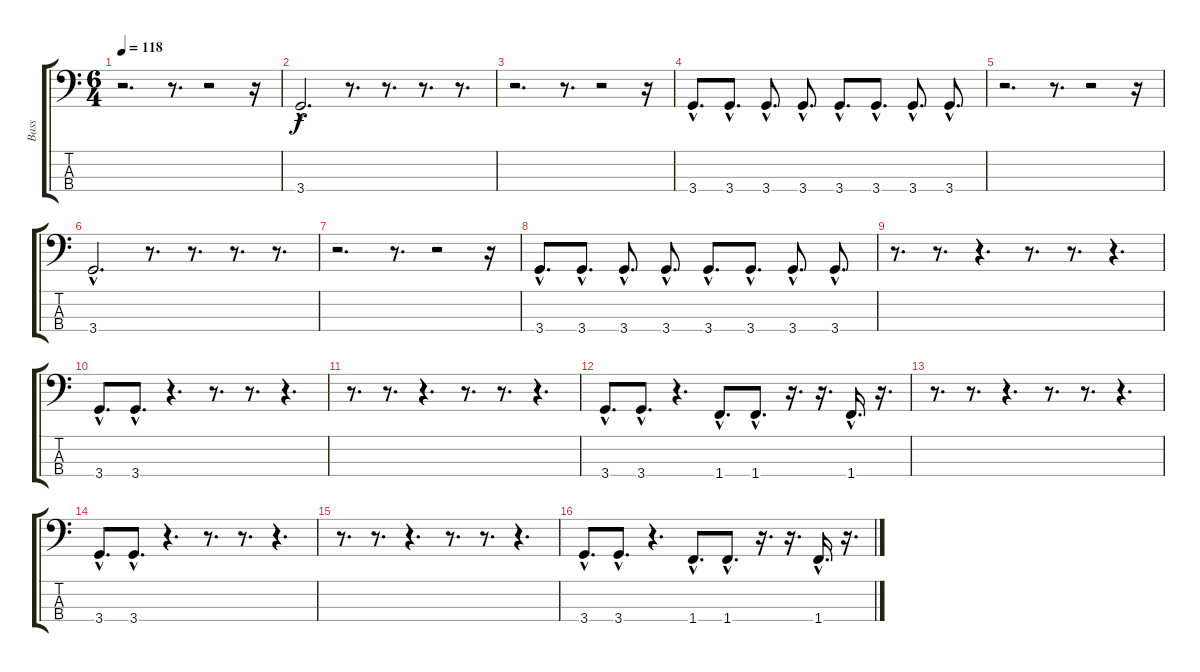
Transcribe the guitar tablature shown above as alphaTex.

\track ("Bass" "Bass") {instrument electricbassfinger}
\staff {score tabs}
\tuning (G2 D2 A1 E1) {hide}
\ts (6 4)
\tempo 118
\clef f4
\ks c
r.2{d dy f} r.8{d} r.2 r.16 |
3.4{hac}.2{d} r.8{d} r.8{d} r.8{d} r.8{d} |
r.2{d} r.8{d} r.2 r.16 |
3.4{hac}.8{d} 3.4{hac}.8{d} 3.4{hac}.8{d} 3.4{hac}.8{d} 3.4{hac}.8{d} 3.4{hac}.8{d} 3.4{hac}.8{d} 3.4{hac}.8{d} |
r.2{d} r.8{d} r.2 r.16 |
3.4{hac}.2{d} r.8{d} r.8{d} r.8{d} r.8{d} |
r.2{d} r.8{d} r.2 r.16 |
3.4{hac}.8{d} 3.4{hac}.8{d} 3.4{hac}.8{d} 3.4{hac}.8{d} 3.4{hac}.8{d} 3.4{hac}.8{d} 3.4{hac}.8{d} 3.4{hac}.8{d} |
r.8{d} r.8{d} r.4{d} r.8{d} r.8{d} r.4{d} |
3.4{hac}.8{d} 3.4{hac}.8{d} r.4{d} r.8{d} r.8{d} r.4{d} |
r.8{d} r.8{d} r.4{d} r.8{d} r.8{d} r.4{d} |
3.4{hac}.8{d} 3.4{hac}.8{d} r.4{d} 1.4{hac}.8{d} 1.4{hac}.8{d} r.16{d} r.16{d} 1.4{hac}.16{d} r.16{d} |
r.8{d} r.8{d} r.4{d} r.8{d} r.8{d} r.4{d} |
3.4{hac}.8{d} 3.4{hac}.8{d} r.4{d} r.8{d} r.8{d} r.4{d} |
r.8{d} r.8{d} r.4{d} r.8{d} r.8{d} r.4{d} |
3.4{hac}.8{d} 3.4{hac}.8{d} r.4{d} 1.4{hac}.8{d} 1.4{hac}.8{d} r.16{d} r.16{d} 1.4{hac}.16{d} r.16{d}
